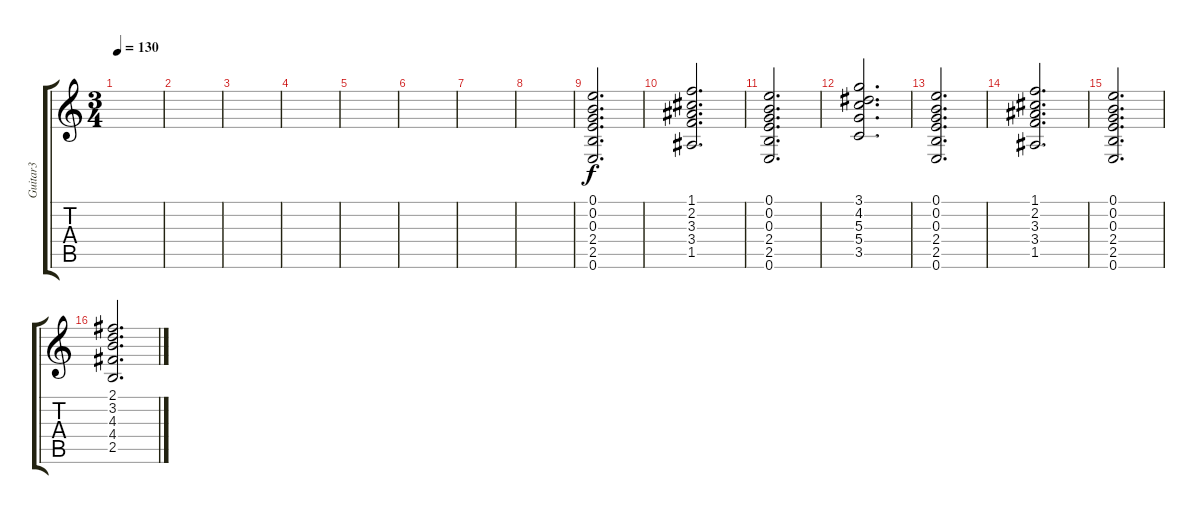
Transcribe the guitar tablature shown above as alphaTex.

\track ("Guitar3" "Guitar3") {instrument distortionguitar}
\staff {score tabs}
\tuning (E4 B3 G3 D3 A2 E2) {hide}
\ts (3 4)
\tempo 130
\clef g2
\ks c
|
|
|
|
|
|
|
|
(0.1 0.2 0.3 2.4 2.5 0.6).2{d} |
(1.1 2.2 3.3 3.4 1.5).2{d} |
(0.1 0.2 0.3 2.4 2.5 0.6).2{d} |
(3.1 4.2 5.3 5.4 3.5).2{d} |
(0.1 0.2 0.3 2.4 2.5 0.6).2{d} |
(1.1 2.2 3.3 3.4 1.5).2{d} |
(0.1 0.2 0.3 2.4 2.5 0.6).2{d} |
(2.1 3.2 4.3 4.4 2.5).2{d}
